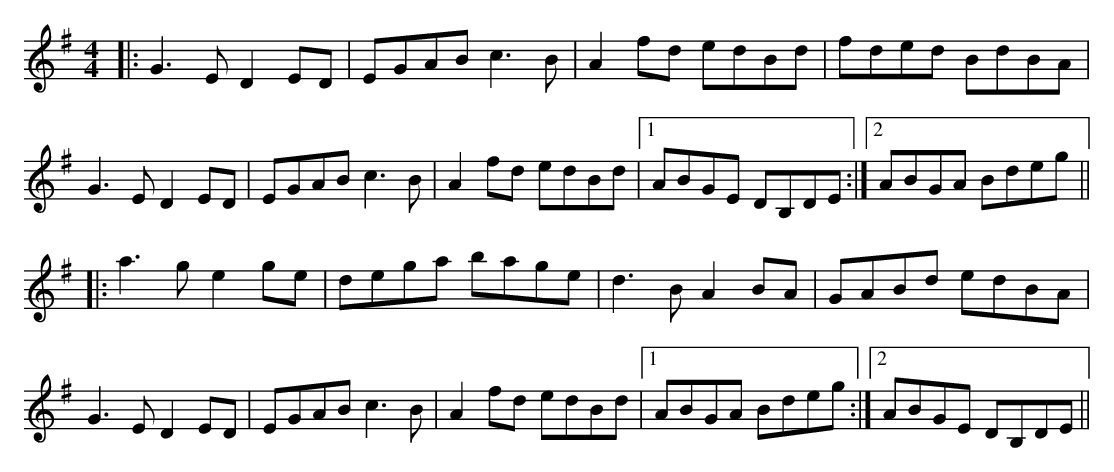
X:1
M:4/4
K:G
|:G3 E D2 ED|EGAB c3 B|A2 fd edBd|fded BdBA|
G3 E D2 ED|EGAB c3 B|A2 fd edBd|1 ABGE DB,DE:|2 ABGA Bdeg||
|:a3 g e2 ge|dega bage|d3 B A2 BA|GABd edBA|
G3 E D2 ED|EGAB c3 B|A2 fd edBd|1 ABGA Bdeg:|2 ABGE DB,DE||
